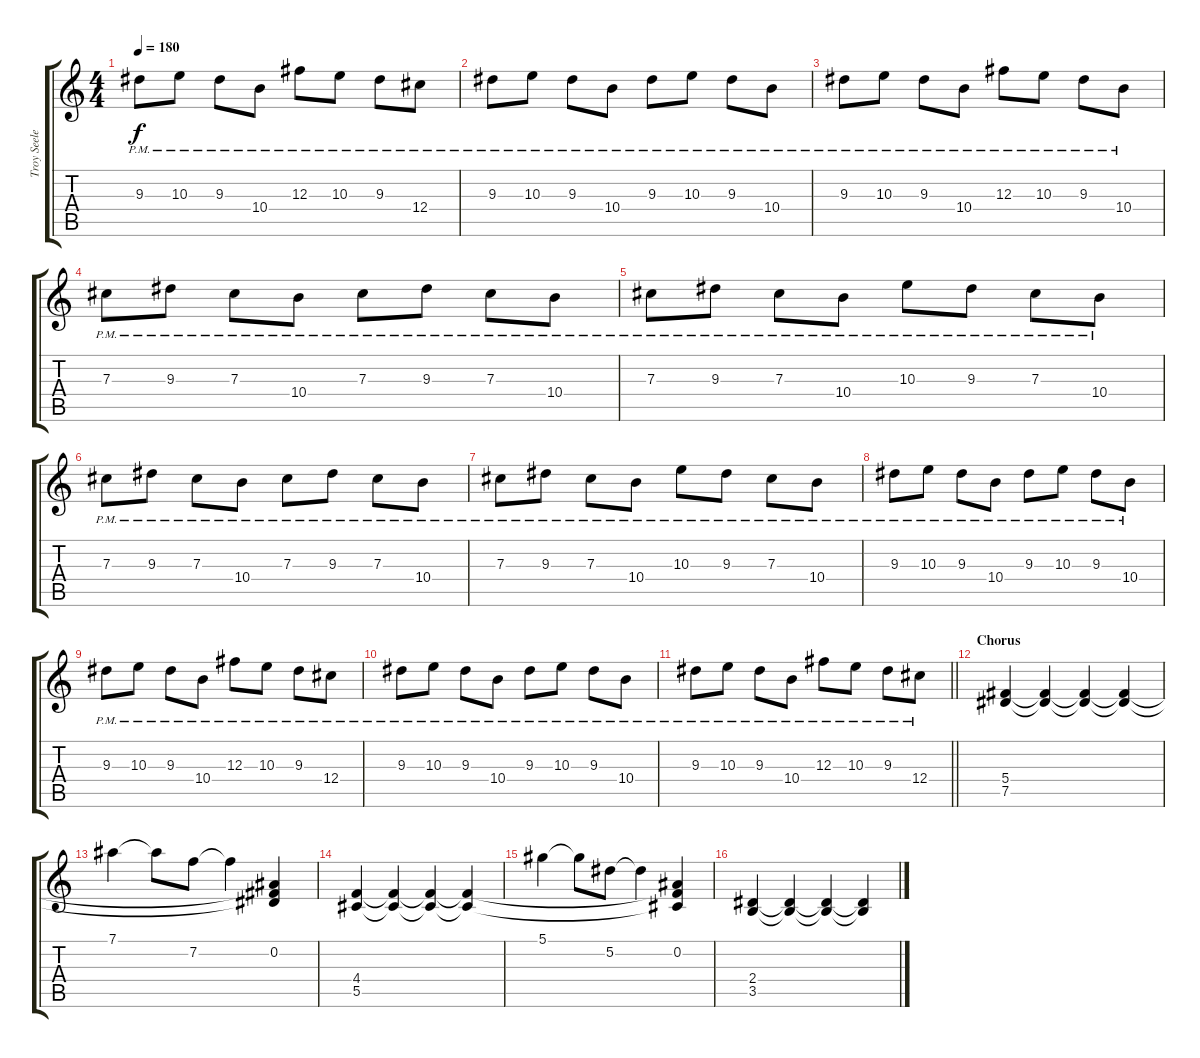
\track ("Troy Seele" "Troy Seele") {instrument overdrivenguitar}
\staff {score tabs}
\tuning (Eb4 Bb3 Gb3 Db3 Ab2 Eb2) {hide}
\ts (4 4)
\tempo 180
\clef g2
\ks c
9.3{pm}.8{dy f} 10.3{pm}.8 9.3{pm}.8 10.4{pm}.8 12.3{pm}.8 10.3{pm}.8 9.3{pm}.8 12.4{pm}.8 |
9.3{pm}.8 10.3{pm}.8 9.3{pm}.8 10.4{pm}.8 9.3{pm}.8 10.3{pm}.8 9.3{pm}.8 10.4{pm}.8 |
9.3{pm}.8 10.3{pm}.8 9.3{pm}.8 10.4{pm}.8 12.3{pm}.8 10.3{pm}.8 9.3{pm}.8 10.4{pm}.8 |
7.3{pm}.8 9.3{pm}.8 7.3{pm}.8 10.4{pm}.8 7.3{pm}.8 9.3{pm}.8 7.3{pm}.8 10.4{pm}.8 |
7.3{pm}.8 9.3{pm}.8 7.3{pm}.8 10.4{pm}.8 10.3{pm}.8 9.3{pm}.8 7.3{pm}.8 10.4{pm}.8 |
7.3{pm}.8 9.3{pm}.8 7.3{pm}.8 10.4{pm}.8 7.3{pm}.8 9.3{pm}.8 7.3{pm}.8 10.4{pm}.8 |
7.3{pm}.8 9.3{pm}.8 7.3{pm}.8 10.4{pm}.8 10.3{pm}.8 9.3{pm}.8 7.3{pm}.8 10.4{pm}.8 |
9.3{pm}.8 10.3{pm}.8 9.3{pm}.8 10.4{pm}.8 9.3{pm}.8 10.3{pm}.8 9.3{pm}.8 10.4{pm}.8 |
9.3{pm}.8 10.3{pm}.8 9.3{pm}.8 10.4{pm}.8 12.3{pm}.8 10.3{pm}.8 9.3{pm}.8 12.4{pm}.8 |
9.3{pm}.8 10.3{pm}.8 9.3{pm}.8 10.4{pm}.8 9.3{pm}.8 10.3{pm}.8 9.3{pm}.8 10.4{pm}.8 |
\barLineRight lightlight
9.3{pm}.8 10.3{pm}.8 9.3{pm}.8 10.4{pm}.8 12.3{pm}.8 10.3{pm}.8 9.3{pm}.8 12.4{pm}.8 |
\section ("" "Chorus")
(5.4 7.5).4 (5.4{t} 7.5{t}).4 (5.4{t} 7.5{t}).4 (5.4{t} 7.5{t}).4 |
7.1.4 7.1{t}.8 7.2.8 7.2{t}.4 (0.2 5.4{t} 7.5{t}).4 |
(4.4 5.5).4 (4.4{t} 5.5{t}).4 (4.4{t} 5.5{t}).4 (4.4{t} 5.5{t}).4 |
5.1.4 5.1{t}.8 5.2.8 5.2{t}.4 (0.2 4.4{t} 5.5{t}).4 |
(2.4 3.5).4 (2.4{t} 3.5{t}).4 (2.4{t} 3.5{t}).4 (2.4{t} 3.5{t}).4
